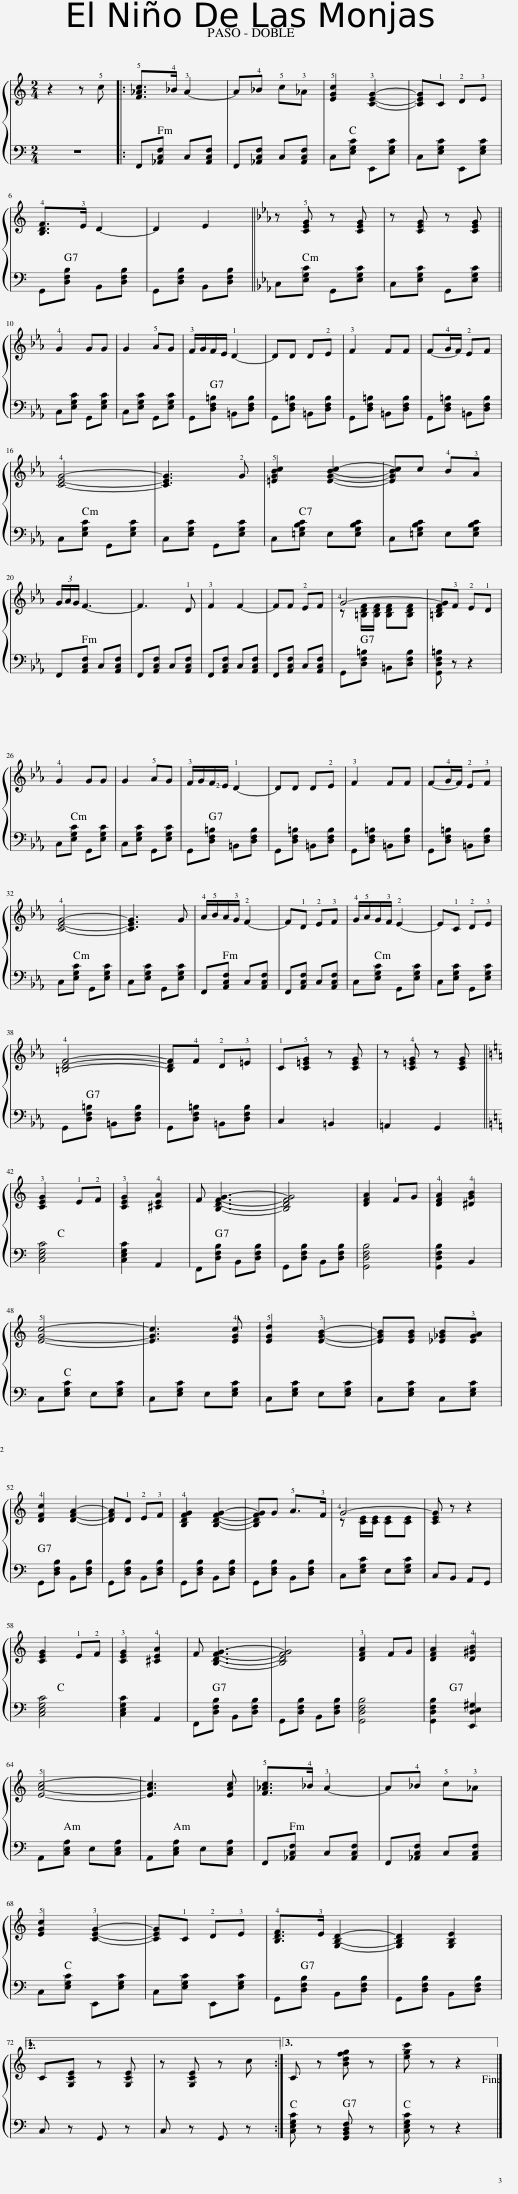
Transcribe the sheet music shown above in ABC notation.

X:1
%%score { ( 1 3 ) | 2 }
L:1/8
Q:1/8=120
M:2/4
I:linebreak $
K:C
V:1 treble
V:3 treble
V:2 bass
V:1
 z2 z !5!c |: !5![F_Ac]>!4!_B !3!A2- | A!4!_B !5!c!3!_A | !5![EGc]2 !3![CEG]2- | [CEG]!1!C !2!D!3!E |$ %5
 !4![B,DF]>!3!E D2- | D2 E2 ||[K:Eb] z !5![CEG] z [CEG] | z [CEG] z [CEG] ||$ !4!G2 GG | %10
 G2 !5!AG | !3!F/G/F/E/ !1!D2- | DD D!2!E | !3!F2 FF | F-!4!G/F/ !2!EF |$ %15
 !4![CEG]4- | [CEG]3 !2!G | !5![=EGBc]2 [EGBc]2- | [EGBc]c !4!B!3!A |$ (3G/A/G/ F3- | %20
 F3 !1!D | !3!F2 F2- | FF !2!EF | !4!G4- | [=B,DFG]!3!F !2!E!1!D |$ %25
 !4!G2 GG | G2 !5!AG | !3!F/G/F/!2!E/ !1!D2- | DD D!2!E | !3!F2 FF | %30
 F-!4!G/F/ !2!E!3!F |$ !4![CEG]4- | [CEG]3 G | !4!A/!5!B/A/!3!G/ !2!F2- | F!1!D !2!E!3!F | %35
 !4!G/!5!A/G/!3!F/ !2!E2- | E!1!C !2!D!3!E |$ !4![=B,DF]4- | [B,DF]!4!F !2!D!3!=E | !1!C!5![C=EG] z [CEG] | %40
 z !4![C=EG] z [CEG] ||$[K:C] !3![CEG]2 !1!E!2!F | !3![CEG]2 !4![^CEA]2 | F [B,DFG]3- | [B,DFG]4 | %45
 [DFA]2 !1!FG | !4![DFA]2 !4![^DGB]2 |$ !5![EGc]4- | [EGc]3 !4![EGc] | !5![EGd]2 !3![EGB]2- | %50
 [EGB][EGB] [_E_GB]!3![EGA] |$ !4![DFc]2 [DFA]2- | [DFA]!1!D !2!E!3!F | !4![B,DFG]2 [B,DFG]2- | [B,DFG]G !5!A>!3!F | %55
 !4!G4- | [CEG] z z2 |$ [CEG]2 !1!E!2!F | !3![CEG]2 !4![^CEA]2 | F [B,DFG]3- | %60
 [B,DFG]4 | !3![DFA]2 FG | [DFA]2 !4![D^GB]2 |$ !5![EAc]4- | [EAc]3 [EAc] | %65
 !5![F_Ac]>!4!_B !3!A2- | A!4!_B !5!c!3!_A |$ !5![EGc]2 !3![CEG]2- | [CEG]!1!C !2!D!3!E | !4![B,DF]>!3!E [G,B,D]2- | %70
 [G,B,D]2 [G,B,E]2 |2$ C[G,CE] z [G,CE] | z [G,CE] z c :|3 C z [Bdfg] z | [egc'] z z2!fine! |] %75
V:2
 z4 |: F,,[_A,,C,F,] C,[A,,C,F,] | F,,[_A,,C,F,] C,[A,,C,F,] | C,[E,G,C] E,,[E,G,C] | C,[E,G,C] E,,[E,G,C] |$ %5
 G,,[D,F,B,] B,,[D,F,B,] | G,,[D,F,B,] B,,[D,F,B,] ||[K:Eb] C,[E,G,C] G,,[E,G,C] | C,[E,G,C] G,,[E,G,C] ||$ C,[E,G,C] G,,[E,G,C] | %10
 C,[E,G,C] G,,[E,G,C] | G,,[D,F,=B,] =B,,[D,F,B,] | G,,[D,F,=B,] =B,,[D,F,B,] | G,,[D,F,=B,] =B,,[D,F,B,] | G,,[D,F,=B,] =B,,[D,F,B,] |$ %15
 C,[E,G,C] G,,[E,G,C] | C,[E,G,C] G,,[E,G,C] | C,[=E,G,B,C] E,[E,G,B,C] | C,[=E,G,B,C] E,[E,G,B,C] |$ F,,[A,,C,F,] C,[A,,C,F,] | %20
 F,,[A,,C,F,] C,[A,,C,F,] | F,,[A,,C,F,] C,[A,,C,F,] | F,,[A,,C,F,] C,[A,,C,F,] | G,,[D,F,=B,] =B,,[D,F,B,] | [G,,D,F,=B,] z z2 |$ %25
 C,[E,G,C] G,,[E,G,C] | C,[E,G,C] G,,[E,G,C] | G,,[D,F,=B,] =B,,[D,F,B,] | G,,[D,F,=B,] =B,,[D,F,B,] | G,,[D,F,=B,] =B,,[D,F,B,] | %30
 G,,[D,F,=B,] =B,,[D,F,B,] |$ C,[E,G,C] G,,[E,G,C] | C,[E,G,C] G,,[E,G,C] | F,,[A,,C,F,] C,[A,,C,F,] | F,,[A,,C,F,] C,[A,,C,F,] | %35
 C,[E,G,C] G,,[E,G,C] | C,[E,G,C] G,,[E,G,C] |$ G,,[D,F,=B,] =B,,[D,F,B,] | G,,[D,F,=B,] =B,,[D,F,B,] | C,2 =B,,2 | %40
 =A,,2 G,,2 ||$[K:C] [C,E,G,C]4 | [C,E,G,C]2 A,,2 | F,,[D,F,B,] B,,[D,F,B,] | G,,[D,F,B,] B,,[D,F,B,] | %45
 [G,,D,F,B,]4 | [G,,D,F,B,]2 B,,2 |$ C,[E,G,C] E,[E,G,C] | C,[E,G,C] E,[E,G,C] | C,[E,G,C] E,[E,G,C] | %50
 C,[E,G,C] C,[E,G,C] |$ G,,[D,F,B,] B,,[D,F,B,] | G,,[D,F,B,] B,,[D,F,B,] | G,,[D,F,B,] B,,[D,F,B,] | G,,[D,F,B,] B,,[D,F,B,] | %55
 C,[E,G,C] E,[E,G,C] | C,B,, A,,G,, |$ [C,E,G,C]4 | [C,E,G,C]2 A,,2 | F,,[D,F,B,] B,,[D,F,B,] | %60
 G,,[D,F,B,] B,,[D,F,B,] | [G,,D,F,B,]4 | [G,,D,F,B,]2 [E,,D,E,^G,]2 |$ A,,[C,E,A,] E,[C,E,A,] | A,,[C,E,A,] E,[C,E,A,] | %65
 F,,[_A,,C,F,] C,[A,,C,F,] | F,,[_A,,C,F,] C,[A,,C,F,] |$ C,[E,G,C] E,,[E,G,C] | C,[E,G,C] E,,[E,G,C] | G,,[D,F,B,] B,,[D,F,B,] | %70
 G,,[D,F,B,] B,,[D,F,B,] |2$ C, z G,, z | C, z G,, z :|3 [C,E,G,C] z [G,,B,,D,F,] z | [C,E,G,C] z z2 |] %75
V:3
 x4 |: x4 | x4 | x4 | x4 |$ %5
 x4 | x4 ||[K:Eb] x4 | x4 ||$ x4 | %10
 x4 | x4 | x4 | x4 | x4 |$ %15
 x4 | x4 | x4 | x4 |$ x4 | %20
 x4 | x4 | x4 | z [=B,DF]/[B,DF]/ [B,DF][B,DF] | x4 |$ %25
 x4 | x4 | x4 | x4 | x4 | %30
 x4 |$ x4 | x4 | x4 | x4 | %35
 x4 | x4 |$ x4 | x4 | x4 | %40
 x4 ||$[K:C] x4 | x4 | x4 | x4 | %45
 x4 | x4 |$ x4 | x4 | x4 | %50
 x4 |$ x4 | x4 | x4 | x4 | %55
 z [CE]/[CE]/ [CE][CE] | x4 |$ x4 | x4 | x4 | %60
 x4 | x4 | x4 |$ x4 | x4 | %65
 x4 | x4 |$ x4 | x4 | x4 | %70
 x4 |2$ x4 | x4 :|3 x4 | x4 |] %75
